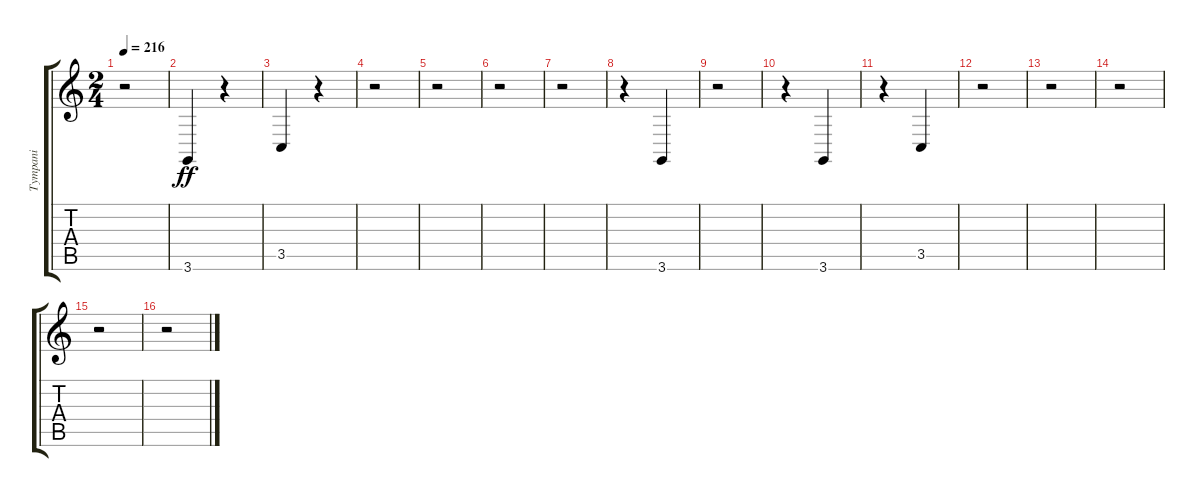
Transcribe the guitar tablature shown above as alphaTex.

\track ("Tympani" "Tympani") {instrument timpani}
\staff {score tabs}
\tuning (E4 B3 G3 D3 A2 E2) {hide}
\ts (2 4)
\tempo 216
\clef g2
\ks c
r.2{dy fff} |
3.6.4{dy ff} r.4 |
3.5.4 r.4 |
r.2 |
r.2 |
r.2 |
r.2 |
r.4 3.6.4 |
r.2 |
r.4 3.6.4 |
r.4 3.5.4 |
r.2 |
r.2 |
r.2 |
r.2 |
r.2
